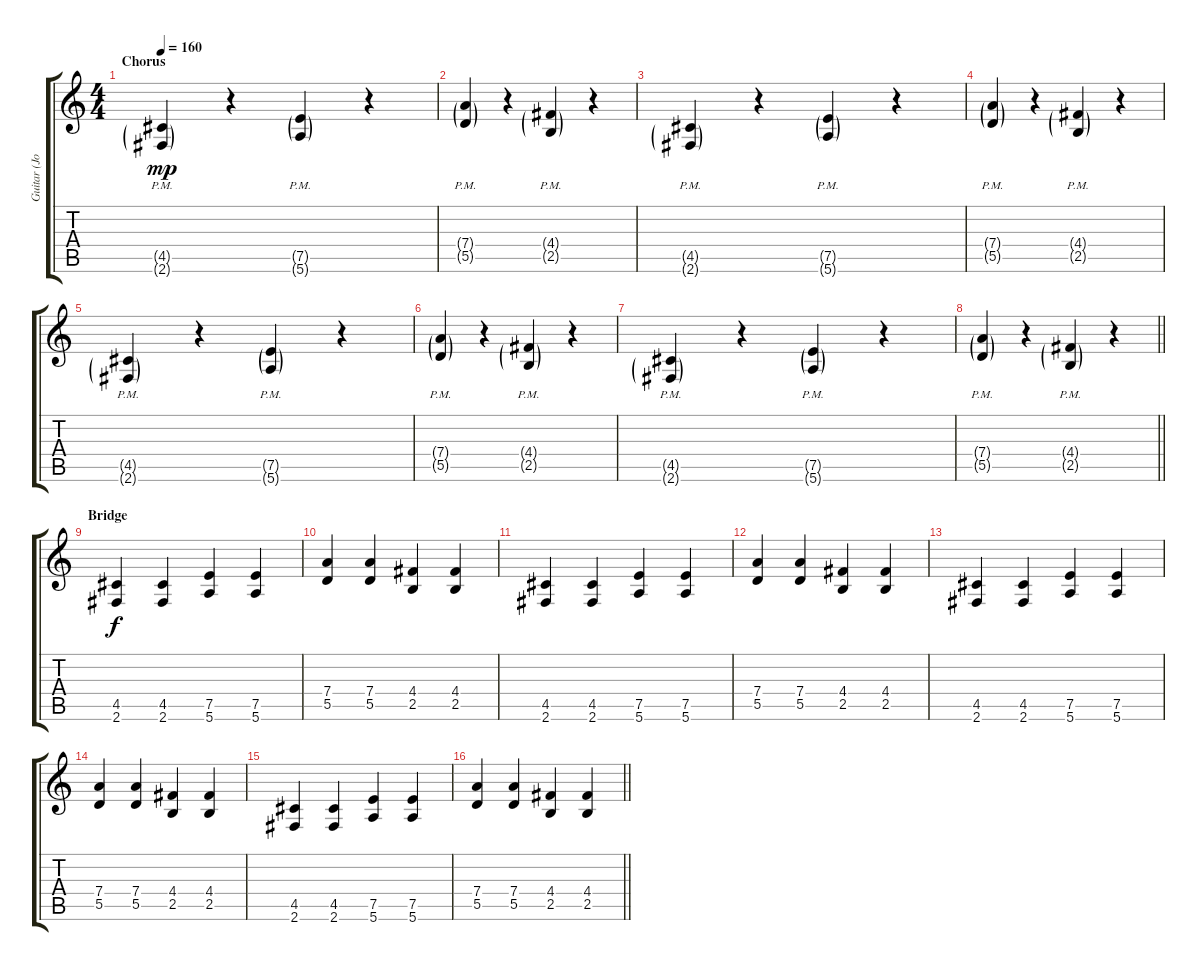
\track ("Guitar (Jon)" "Guitar (Jo") {instrument electricguitarjazz}
\staff {score tabs}
\tuning (E4 B3 G3 D3 A2 E2) {hide}
\ts (4 4)
\section ("" "Chorus")
\tempo 160
\clef g2
\ks c
(4.5{g pm} 2.6{g pm}).4{dy mp} r.4 (7.5{g pm} 5.6{g pm}).4 r.4 |
(7.4{g pm} 5.5{g pm}).4 r.4 (4.4{g pm} 2.5{g pm}).4 r.4 |
(4.5{g pm} 2.6{g pm}).4 r.4 (7.5{g pm} 5.6{g pm}).4 r.4 |
(7.4{g pm} 5.5{g pm}).4 r.4 (4.4{g pm} 2.5{g pm}).4 r.4 |
(4.5{g pm} 2.6{g pm}).4 r.4 (7.5{g pm} 5.6{g pm}).4 r.4 |
(7.4{g pm} 5.5{g pm}).4 r.4 (4.4{g pm} 2.5{g pm}).4 r.4 |
(4.5{g pm} 2.6{g pm}).4 r.4 (7.5{g pm} 5.6{g pm}).4 r.4 |
\barLineRight lightlight
(7.4{g pm} 5.5{g pm}).4 r.4 (4.4{g pm} 2.5{g pm}).4 r.4 |
\section ("" "Bridge")
(4.5 2.6).4{dy f} (4.5 2.6).4 (7.5 5.6).4 (7.5 5.6).4 |
(7.4 5.5).4 (7.4 5.5).4 (4.4 2.5).4 (4.4 2.5).4 |
(4.5 2.6).4 (4.5 2.6).4 (7.5 5.6).4 (7.5 5.6).4 |
(7.4 5.5).4 (7.4 5.5).4 (4.4 2.5).4 (4.4 2.5).4 |
(4.5 2.6).4 (4.5 2.6).4 (7.5 5.6).4 (7.5 5.6).4 |
(7.4 5.5).4 (7.4 5.5).4 (4.4 2.5).4 (4.4 2.5).4 |
(4.5 2.6).4 (4.5 2.6).4 (7.5 5.6).4 (7.5 5.6).4 |
\barLineRight lightlight
(7.4 5.5).4 (7.4 5.5).4 (4.4 2.5).4 (4.4 2.5).4
